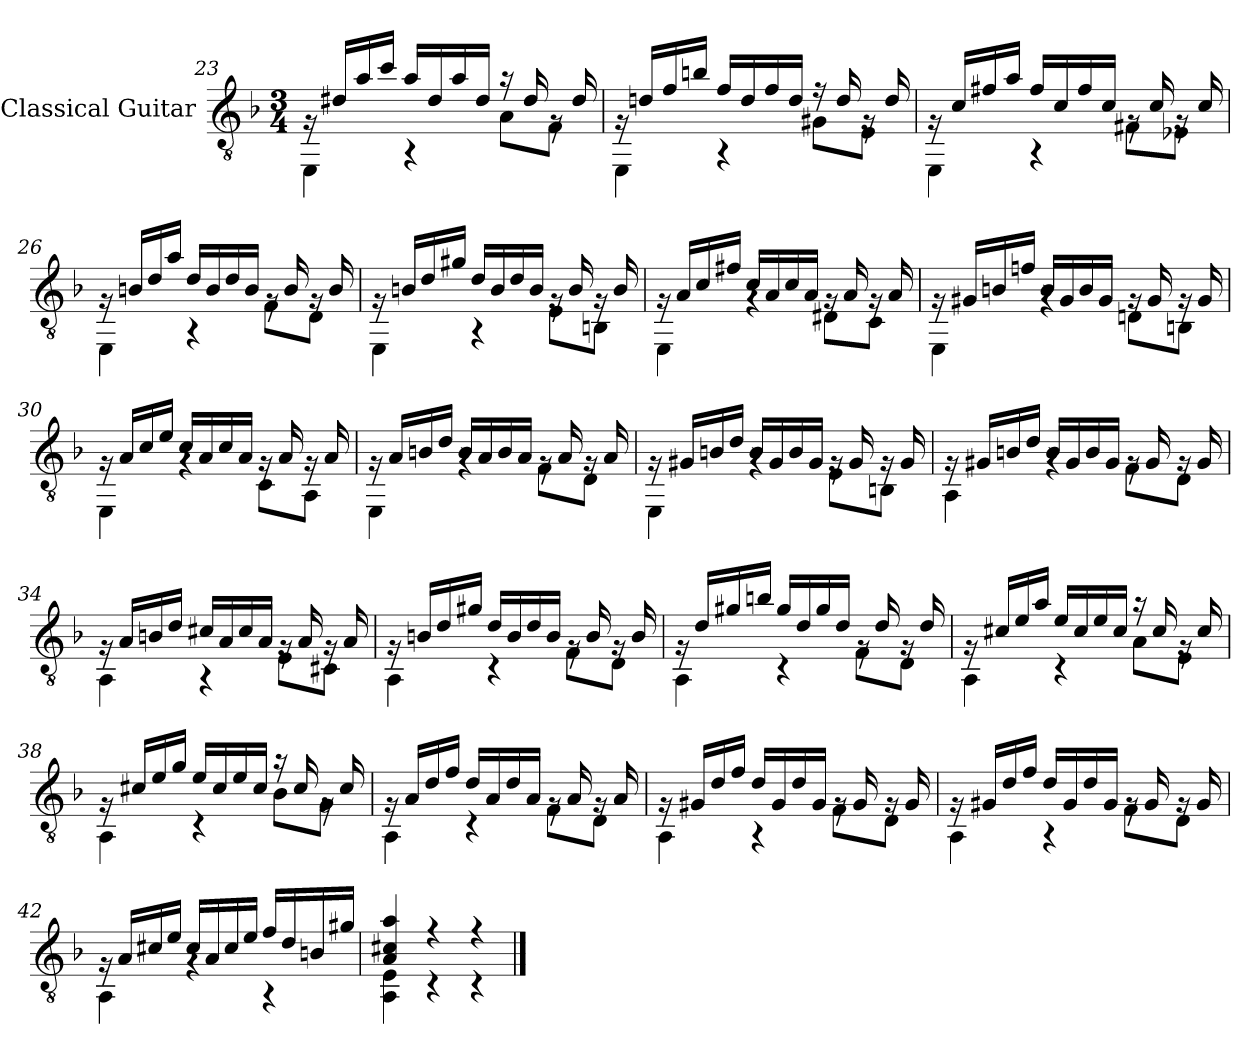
**kern
*part1
*staff1
*I"Classical Guitar
*I'Guit.
*clefGv2
*k[b-]
*M3/4
=23
*^
16rG	4EE\
16d#X/LL	.
16a/	.
16cc/JJ	.
16a/LL	4r
16d#/	.
16a/	.
16d#/JJ	.
16r	8A\L
16d#/	.
16rG	8F\J
16d#/	.
=24	=24
16rG	4EE\
16dn/LL	.
16f/	.
16bn/JJ	.
16f/LL	4r
16d/	.
16f/	.
16d/JJ	.
16r	8G#X\L
16d/	.
16rG	8E\J
16d/	.
!!LO:LB:g=z	!!
=25	=25
16rG	4EE\
16c/LL	.
16f#X/	.
16a/JJ	.
16f#/LL	4r
16c/	.
16f#/	.
16c/JJ	.
16rG	8F#X\L
16c/	.
16rG	8E-X\J
16c/	.
=26	=26
16rG	4EE\
16Bn/LL	.
16d/	.
16a/JJ	.
16d/LL	4r
16B/	.
16d/	.
16B/JJ	.
16rG	8F\L
16B/	.
16rG	8D\J
16B/	.
=27	=27
16rG	4EE\
16Bn/LL	.
16d/	.
16g#X/JJ	.
16d/LL	4r
16B/	.
16d/	.
16B/JJ	.
16rG	8E\L
16B/	.
16rG	8BBn\J
16B/	.
!!LO:LB:g=z	!!
=28	=28
16rG	4EE\
16A/LL	.
16c/	.
16f#X/JJ	.
16c/LL	4rG
16A/	.
16c/	.
16A/JJ	.
16rG	8D#X\L
16A/	.
16rG	8C\J
16A/	.
=29	=29
16rG	4EE\
16G#X/LL	.
16Bn/	.
16fn/JJ	.
16B/LL	4rG
16G#/	.
16B/	.
16G#/JJ	.
16rG	8Dn\L
16G#/	.
16rG	8BBn\J
16G#/	.
=30	=30
16rG	4EE\
16A/LL	.
16c/	.
16e/JJ	.
16c/LL	4rG
16A/	.
16c/	.
16A/JJ	.
16rG	8C\L
16A/	.
16rG	8AA\J
16A/	.
!!LO:PB:g=z	!!
=31	=31
16rG	4EE\
16A/LL	.
16Bn/	.
16d/JJ	.
16B/LL	4rG
16A/	.
16B/	.
16A/JJ	.
16rG	8F\L
16A/	.
16rG	8D\J
16A/	.
=32	=32
16rG	4EE\
16G#X/LL	.
16Bn/	.
16d/JJ	.
16B/LL	4rG
16G#/	.
16B/	.
16G#/JJ	.
16rG	8E\L
16G#/	.
16rG	8BBn\J
16G#/	.
=33	=33
16rG	4AA\
16G#X/LL	.
16Bn/	.
16d/JJ	.
16B/LL	4rG
16G#/	.
16B/	.
16G#/JJ	.
16rG	8F\L
16G#/	.
16rG	8D\J
16G#/	.
!!LO:LB:g=z	!!
=34	=34
16rG	4AA\
16A/LL	.
16Bn/	.
16d/JJ	.
16c#X/LL	4r
16A/	.
16c#/	.
16A/JJ	.
16rG	8E\L
16A/	.
16rG	8C#X\J
16A/	.
=35	=35
16rG	4AA\
16Bn/LL	.
16d/	.
16g#X/JJ	.
16d/LL	4r
16B/	.
16d/	.
16B/JJ	.
16rG	8F\L
16B/	.
16rG	8D\J
16B/	.
=36	=36
16rG	4AA\
16d/LL	.
16g#X/	.
16bn/JJ	.
16g#/LL	4r
16d/	.
16g#/	.
16d/JJ	.
16rG	8F\L
16d/	.
16rG	8D\J
16d/	.
!!LO:LB:g=z	!!
=37	=37
16rG	4AA\
16c#X/LL	.
16e/	.
16a/JJ	.
16e/LL	4r
16c#/	.
16e/	.
16c#/JJ	.
16r	8A\L
16c#/	.
16rG	8E\J
16c#/	.
=38	=38
16rG	4AA\
16c#X/LL	.
16e/	.
16g/JJ	.
16e/LL	4r
16c#/	.
16e/	.
16c#/JJ	.
16r	8B-\L
16c#/	.
16rG	8G\J
16c#/	.
=39	=39
16rG	4AA\
16A/LL	.
16d/	.
16f/JJ	.
16d/LL	4r
16A/	.
16d/	.
16A/JJ	.
16rG	8F\L
16A/	.
16rG	8D\J
16A/	.
!!LO:LB:g=z	!!
=40	=40
16rG	4AA\
16G#X/LL	.
16d/	.
16f/JJ	.
16d/LL	4r
16G#/	.
16d/	.
16G#/JJ	.
16rG	8F\L
16G#/	.
16rG	8D\J
16G#/	.
=41	=41
16rG	4AA\
16G#X/LL	.
16d/	.
16f/JJ	.
16d/LL	4r
16G#/	.
16d/	.
16G#/JJ	.
16rG	8F\L
16G#/	.
16rG	8D\J
16G#/	.
=42	=42
16rG	4AA\
16A/LL	.
16c#X/	.
16e/JJ	.
16c#/LL	4rG
16A/	.
16c#/	.
16e/JJ	.
16f/LL	4r
16d/	.
16Bn/	.
16g#X/JJ	.
=43	=43
4A/ 4c#X/ 4a/	4AA\ 4E\
4r	4r
4r	4r
*v	*v
==
*-
